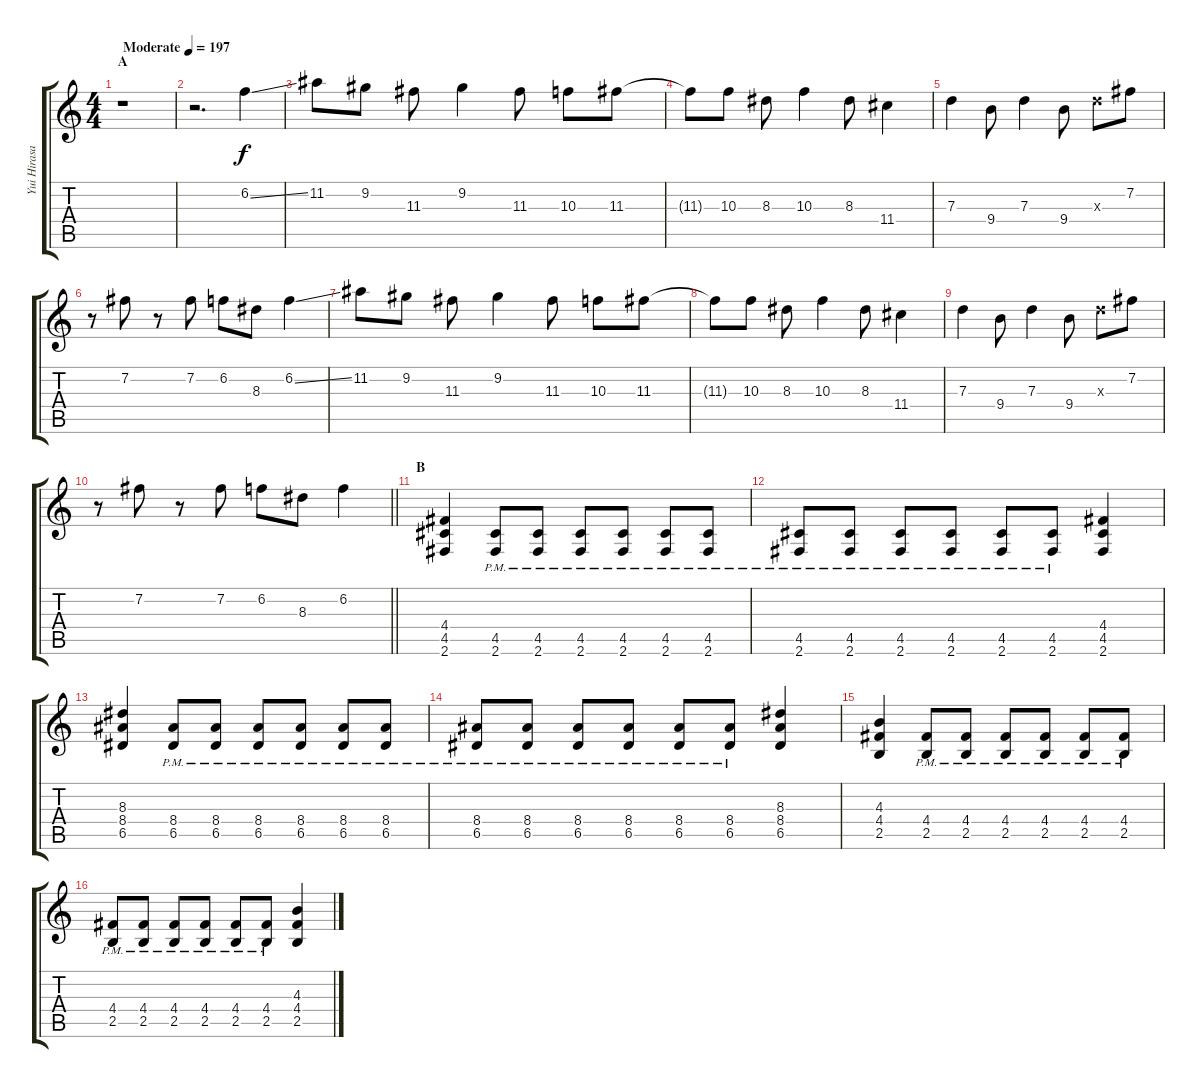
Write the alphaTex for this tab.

\track ("Yui Hirasawa" "Yui Hirasa") {instrument distortionguitar}
\staff {score tabs}
\tuning (E4 B3 G3 D3 A2 E2) {hide}
\ts (4 4)
\section ("" "A")
\tempo (197 "Moderate")
\clef g2
\ks c
r.1{dy f instrument distortionguitar} |
r.2{d} 6.2{ss}.4 |
11.2.8 9.2.8 11.3.8 9.2.4 11.3.8 10.3.8 11.3.8 |
11.3{t}.8 10.3.8 8.3.8 10.3.4 8.3.8 11.4.4 |
7.3.4 9.4.8 7.3.4 9.4.8 7.3{x}.8 7.2.8 |
r.8 7.2.8 r.8 7.2.8 6.2.8 8.3.8 6.2{ss}.4 |
11.2.8 9.2.8 11.3.8 9.2.4 11.3.8 10.3.8 11.3.8 |
11.3{t}.8 10.3.8 8.3.8 10.3.4 8.3.8 11.4.4 |
7.3.4 9.4.8 7.3.4 9.4.8 7.3{x}.8 7.2.8 |
\barLineRight lightlight
r.8 7.2.8 r.8 7.2.8 6.2.8 8.3.8 6.2.4 |
\section ("" "B")
(4.4 4.5 2.6).4 (4.5{pm} 2.6{pm}).8 (4.5{pm} 2.6{pm}).8 (4.5{pm} 2.6{pm}).8 (4.5{pm} 2.6{pm}).8 (4.5{pm} 2.6{pm}).8 (4.5{pm} 2.6{pm}).8 |
(4.5{pm} 2.6{pm}).8 (4.5{pm} 2.6{pm}).8 (4.5{pm} 2.6{pm}).8 (4.5{pm} 2.6{pm}).8 (4.5{pm} 2.6{pm}).8 (4.5{pm} 2.6{pm}).8 (4.4 4.5 2.6).4 |
(8.3 8.4 6.5).4 (8.4{pm} 6.5{pm}).8 (8.4{pm} 6.5{pm}).8 (8.4{pm} 6.5{pm}).8 (8.4{pm} 6.5{pm}).8 (8.4{pm} 6.5{pm}).8 (8.4{pm} 6.5{pm}).8 |
(8.4{pm} 6.5{pm}).8 (8.4{pm} 6.5{pm}).8 (8.4{pm} 6.5{pm}).8 (8.4{pm} 6.5{pm}).8 (8.4{pm} 6.5{pm}).8 (8.4{pm} 6.5{pm}).8 (8.3 8.4 6.5).4 |
(4.3 4.4 2.5).4 (4.4{pm} 2.5{pm}).8 (4.4{pm} 2.5{pm}).8 (4.4{pm} 2.5{pm}).8 (4.4{pm} 2.5{pm}).8 (4.4{pm} 2.5{pm}).8 (4.4{pm} 2.5{pm}).8 |
(4.4{pm} 2.5{pm}).8 (4.4{pm} 2.5{pm}).8 (4.4{pm} 2.5{pm}).8 (4.4{pm} 2.5{pm}).8 (4.4{pm} 2.5{pm}).8 (4.4{pm} 2.5{pm}).8 (4.3 4.4 2.5).4
